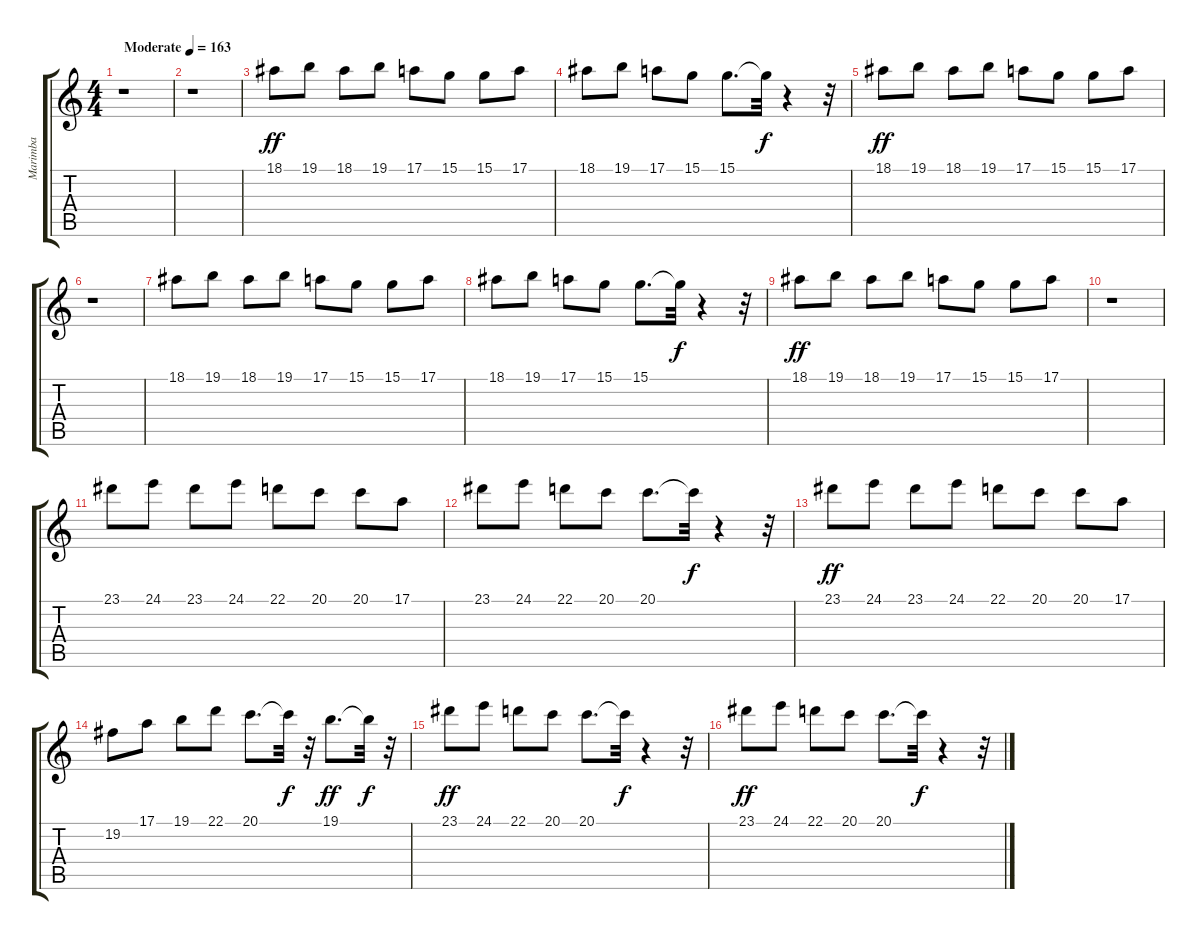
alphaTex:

\track ("Marimba" "Marimba") {instrument acousticgrandpiano}
\staff {score tabs}
\tuning (E4 B3 G3 D3 A2 E2) {hide}
\ts (4 4)
\tempo (163 "Moderate")
\clef g2
\ks c
r.1{dy ff instrument acousticgrandpiano} |
r.1 |
18.1.8 19.1.8 18.1.8 19.1.8 17.1.8 15.1.8 15.1.8 17.1.8 |
18.1.8 19.1.8 17.1.8 15.1.8 15.1.8{d} 15.1{t}.32{dy f} r.4 r.32 |
18.1.8{dy ff} 19.1.8 18.1.8 19.1.8 17.1.8 15.1.8 15.1.8 17.1.8 |
r.1 |
18.1.8 19.1.8 18.1.8 19.1.8 17.1.8 15.1.8 15.1.8 17.1.8 |
18.1.8 19.1.8 17.1.8 15.1.8 15.1.8{d} 15.1{t}.32{dy f} r.4 r.32 |
18.1.8{dy ff} 19.1.8 18.1.8 19.1.8 17.1.8 15.1.8 15.1.8 17.1.8 |
r.1 |
23.1.8 24.1.8 23.1.8 24.1.8 22.1.8 20.1.8 20.1.8 17.1.8 |
23.1.8 24.1.8 22.1.8 20.1.8 20.1.8{d} 20.1{t}.32{dy f} r.4 r.32 |
23.1.8{dy ff} 24.1.8 23.1.8 24.1.8 22.1.8 20.1.8 20.1.8 17.1.8 |
19.2.8 17.1.8 19.1.8 22.1.8 20.1.8{d} 20.1{t}.32{dy f} r.32 19.1.8{d dy ff} 19.1{t}.32{dy f} r.32 |
23.1.8{dy ff} 24.1.8 22.1.8 20.1.8 20.1.8{d} 20.1{t}.32{dy f} r.4 r.32 |
23.1.8{dy ff} 24.1.8 22.1.8 20.1.8 20.1.8{d} 20.1{t}.32{dy f} r.4 r.32
